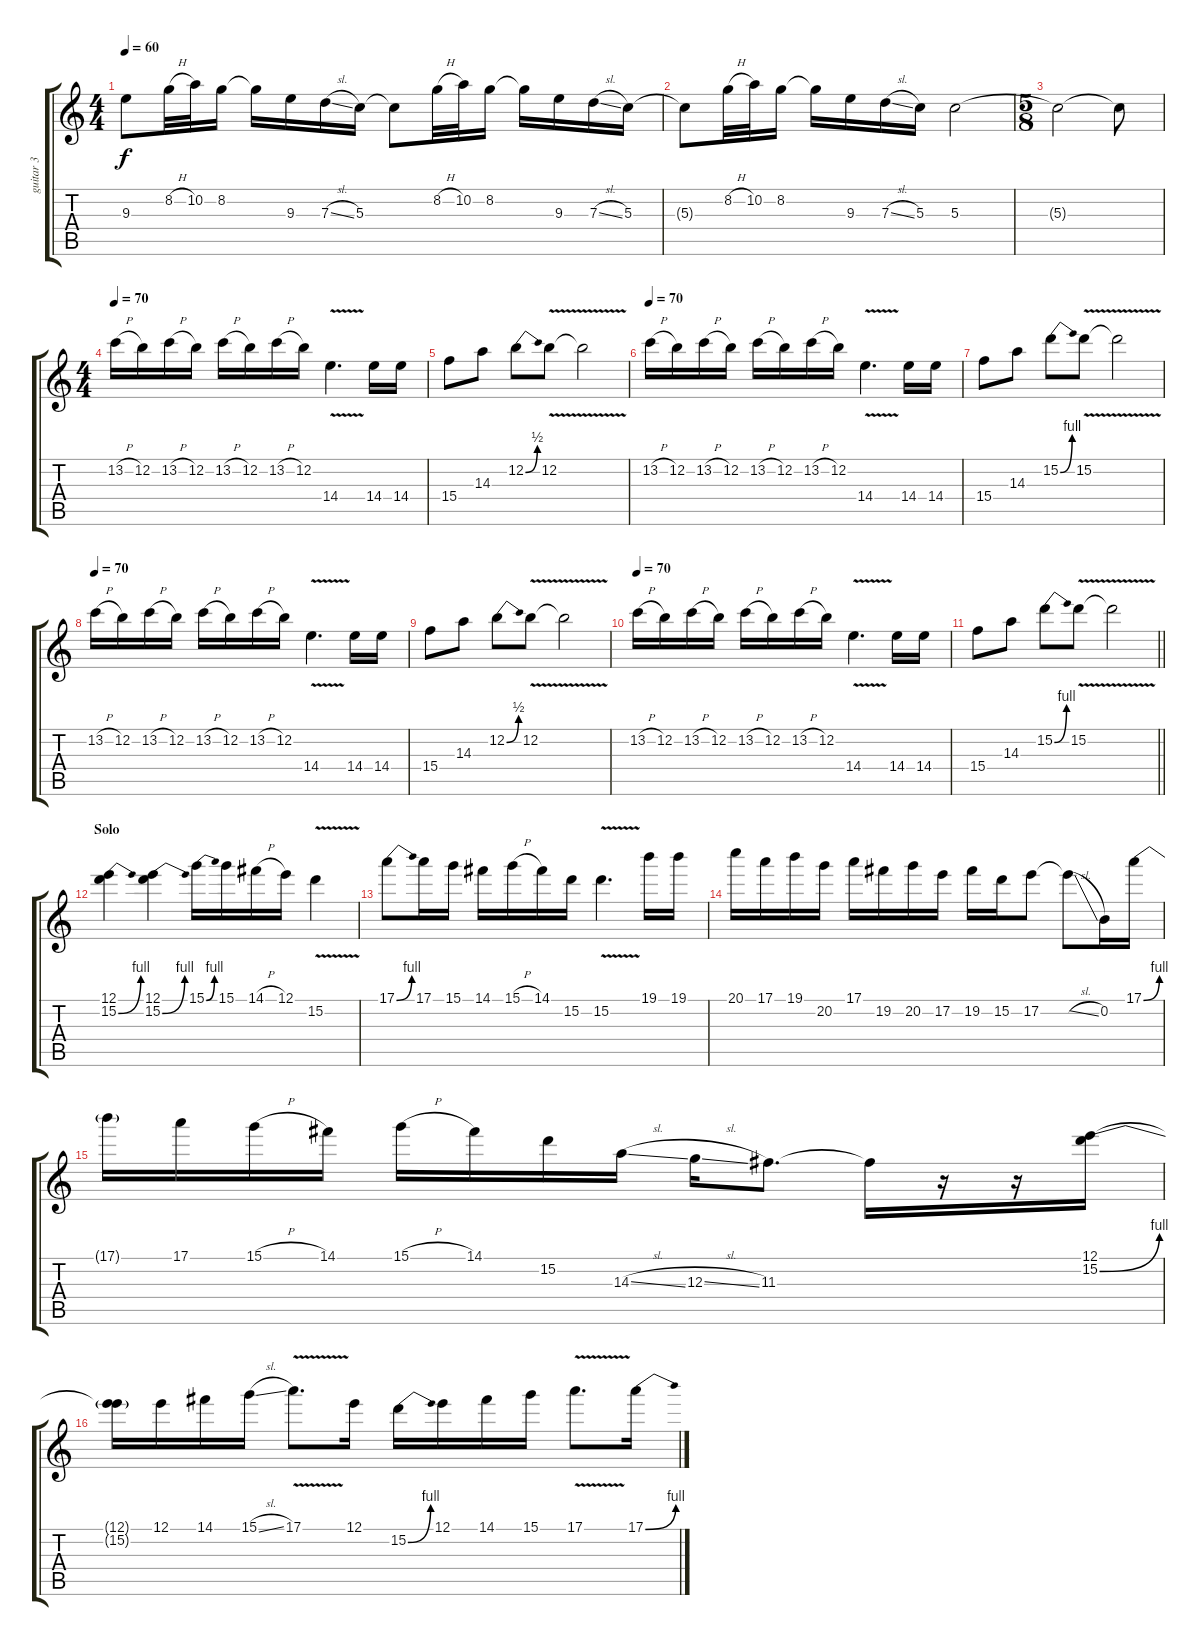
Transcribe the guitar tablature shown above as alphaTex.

\track ("guitar 3" "guitar 3") {instrument distortionguitar}
\staff {score tabs}
\tuning (E4 B3 G3 D3 A2 E2) {hide}
\ts (4 4)
\tempo 60
\clef g2
\ks c
9.3{t}.8{dy f} 8.2{h}.32 10.2.32 8.2.16 8.2{t}.16 9.3.16 7.3{sl}.16 5.3.16 5.3{t}.8 8.2{h}.32 10.2.32 8.2.16 8.2{t}.16 9.3.16 7.3{sl}.16 5.3.16 |
5.3{t}.8 8.2{h}.32 10.2.32 8.2.16 8.2{t}.16 9.3.16 7.3{sl}.16 5.3.16 5.3.2 |
\ts (5 8)
5.3{t}.2 5.3{t}.8 |
\ts (4 4)
\tempo 70
13.2{h}.16 12.2.16 13.2{h}.16 12.2.16 13.2{h}.16 12.2.16 13.2{h}.16 12.2.16 14.4{v}.4{d} 14.4.16 14.4.16 |
15.4.8 14.3.8 12.2{be (bend 0 0 60 2)}.8 12.2{v}.8 12.2{t}.2 |
\tempo 70
13.2{h}.16 12.2.16 13.2{h}.16 12.2.16 13.2{h}.16 12.2.16 13.2{h}.16 12.2.16 14.4{v}.4{d} 14.4.16 14.4.16 |
15.4.8 14.3.8 15.2{be (bend 0 0 60 4)}.8 15.2{v}.8 15.2{t}.2 |
\tempo 70
13.2{h}.16 12.2.16 13.2{h}.16 12.2.16 13.2{h}.16 12.2.16 13.2{h}.16 12.2.16 14.4{v}.4{d} 14.4.16 14.4.16 |
15.4.8 14.3.8 12.2{be (bend 0 0 60 2)}.8 12.2{v}.8 12.2{t}.2 |
\tempo 70
13.2{h}.16 12.2.16 13.2{h}.16 12.2.16 13.2{h}.16 12.2.16 13.2{h}.16 12.2.16 14.4{v}.4{d} 14.4.16 14.4.16 |
\barLineRight lightlight
15.4.8 14.3.8 15.2{be (bend 0 0 60 4)}.8 15.2{v}.8 15.2{t}.2 |
\section ("" "Solo")
(12.1 15.2{be (bend 0 0 60 4)}).4 (12.1 15.2{be (bend 0 0 60 4)}).4 15.1{be (bend 0 0 60 4)}.16 15.1.16 14.1{h}.16 12.1.16 15.2{v}.4 |
17.1{be (bend 0 0 60 4)}.8 17.1.16 15.1.16 14.1.16 15.1{h}.16 14.1.16 15.2.16 15.2{v}.4{d} 19.1.16 19.1.16 |
20.1.16 17.1.16 19.1.16 20.2.16 17.1.16 19.2.16 20.2.16 17.2.16 19.2.16 15.2.16 17.2.8 17.2{sl t}.8 0.2.16 17.1{be (bend 0 0 60 4)}.16 |
17.1{t}.16 17.1.16 15.1{h}.16 14.1.16 15.1{h}.16 14.1.16 15.2.16 14.3{sl}.16 12.3{sl}.16 11.3.8{d} 11.3{t}.16 r.16 r.16 (12.1 15.2{be (bend 0 0 60 4)}).16 |
(12.1{t} 15.2{t}).16 12.1.16 14.1.16 15.1{sl}.16 17.1{v}.8{d} 12.1.16 15.2{be (bend 0 0 60 4)}.16 12.1.16 14.1.16 15.1.16 17.1{v}.8{d} 17.1{be (bend 0 0 60 4)}.16
